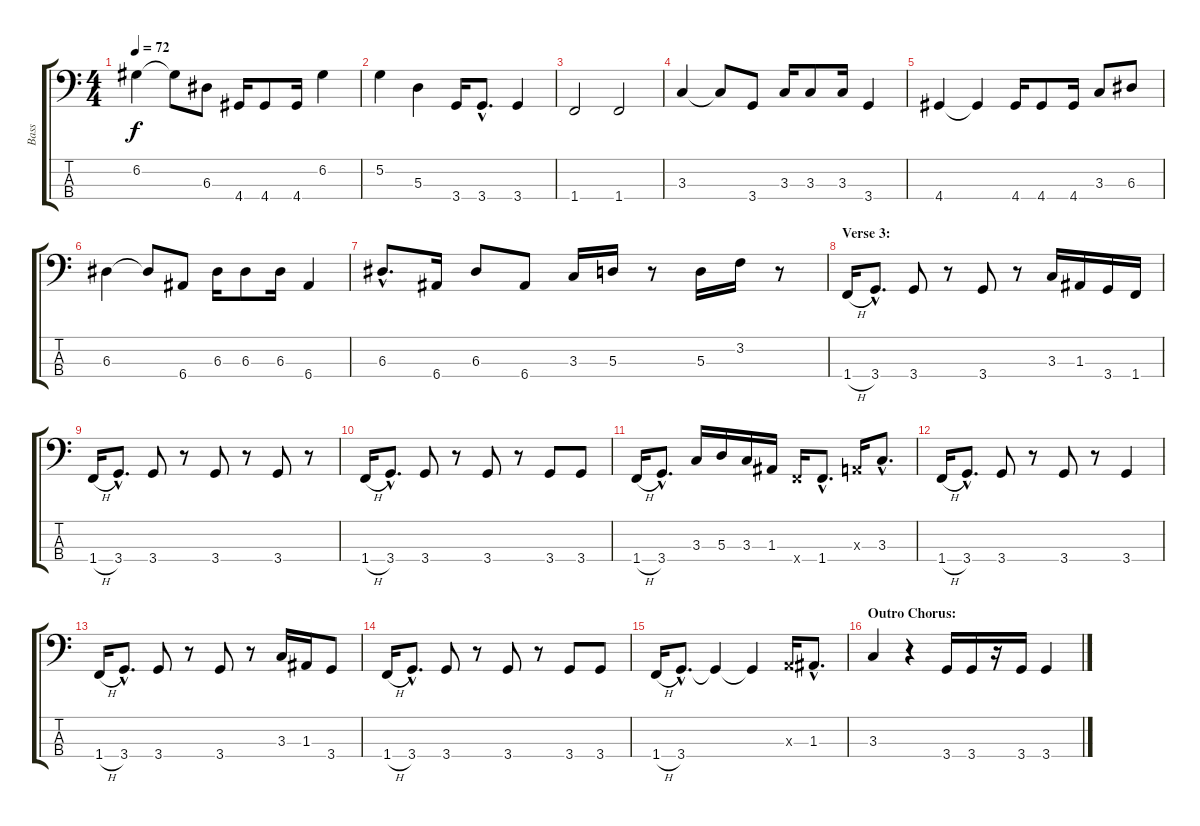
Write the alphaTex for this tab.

\track ("Bass" "Bass") {instrument electricbasspick}
\staff {score tabs}
\tuning (G2 D2 A1 E1) {hide}
\ts (4 4)
\tempo 72
\clef f4
\ks c
6.2.4{dy f} 6.2{t}.8 6.3.8 4.4.16 4.4.8 4.4.16 6.2.4 |
5.2.4 5.3.4 3.4.16 3.4{hac}.8{d} 3.4.4 |
1.4.2 1.4.2 |
3.3.4 3.3{t}.8 3.4.8 3.3.16 3.3.8 3.3.16 3.4.4 |
4.4.4 4.4{t}.4 4.4.16 4.4.8 4.4.16 3.3.8 6.3.8 |
6.3.4 6.3{t}.8 6.4.8 6.3.16 6.3.8 6.3.16 6.4.4 |
6.3{hac}.8{d} 6.4.16 6.3.8 6.4.8 3.3.16 5.3.16 r.8 5.3.16 3.2.16 r.8 |
\section ("" "Verse 3:")
1.4{h}.16 3.4{hac}.8{d} 3.4.8 r.8 3.4.8 r.8 3.3.16 1.3.16 3.4.16 1.4.16 |
1.4{h}.16 3.4{hac}.8{d} 3.4.8 r.8 3.4.8 r.8 3.4.8 r.8 |
1.4{h}.16 3.4{hac}.8{d} 3.4.8 r.8 3.4.8 r.8 3.4.8 3.4.8 |
1.4{h}.16 3.4{hac}.8{d} 3.3.16 5.3.16 3.3.16 1.3.16 1.4{x}.16 1.4{hac}.8{d} 0.3{x}.16 3.3{hac}.8{d} |
1.4{h}.16 3.4{hac}.8{d} 3.4.8 r.8 3.4.8 r.8 3.4.4 |
1.4{h}.16 3.4{hac}.8{d} 3.4.8 r.8 3.4.8 r.8 3.3.16 1.3.16 3.4.8 |
1.4{h}.16 3.4{hac}.8{d} 3.4.8 r.8 3.4.8 r.8 3.4.8 3.4.8 |
1.4{h}.16 3.4{hac}.8{d} 3.4{t}.4 3.4{t}.4 0.3{x}.16 1.3{hac}.8{d} |
\section ("" "Outro Chorus:")
3.3.4 r.4 3.4.16 3.4.16 r.16 3.4.16 3.4.4
